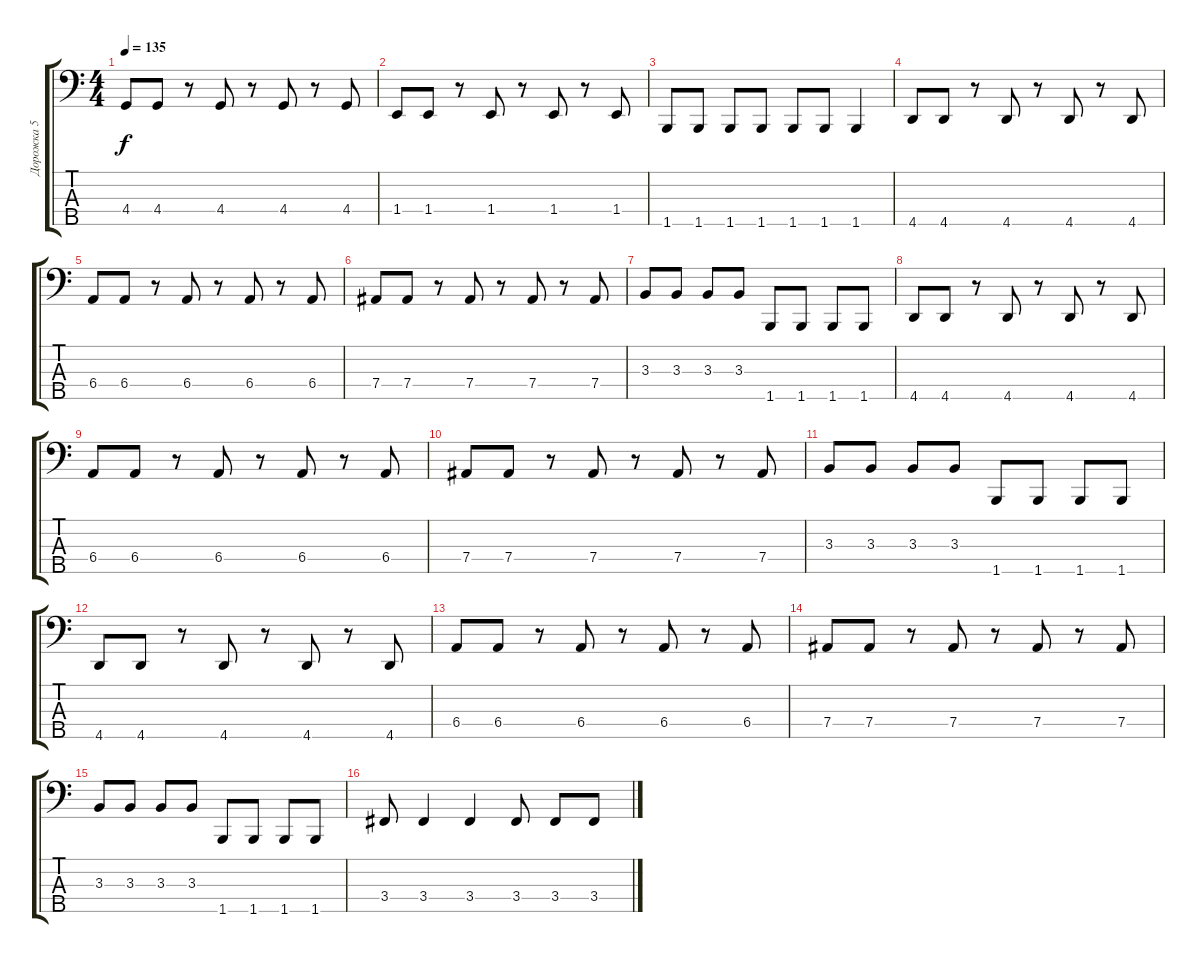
\track ("Дорожка 5" "Дорожка 5") {instrument electricbassfinger}
\staff {score tabs}
\tuning (Gb2 Db2 Ab1 Eb1 Bb0) {hide}
\ts (4 4)
\tempo 135
\clef f4
\ks c
4.4.8{dy f} 4.4.8 r.8 4.4.8 r.8 4.4.8 r.8 4.4.8 |
1.4.8 1.4.8 r.8 1.4.8 r.8 1.4.8 r.8 1.4.8 |
1.5.8 1.5.8 1.5.8 1.5.8 1.5.8 1.5.8 1.5.4 |
4.5.8 4.5.8 r.8 4.5.8 r.8 4.5.8 r.8 4.5.8 |
6.4.8 6.4.8 r.8 6.4.8 r.8 6.4.8 r.8 6.4.8 |
7.4.8 7.4.8 r.8 7.4.8 r.8 7.4.8 r.8 7.4.8 |
3.3.8 3.3.8 3.3.8 3.3.8 1.5.8 1.5.8 1.5.8 1.5.8 |
4.5.8 4.5.8 r.8 4.5.8 r.8 4.5.8 r.8 4.5.8 |
6.4.8 6.4.8 r.8 6.4.8 r.8 6.4.8 r.8 6.4.8 |
7.4.8 7.4.8 r.8 7.4.8 r.8 7.4.8 r.8 7.4.8 |
3.3.8 3.3.8 3.3.8 3.3.8 1.5.8 1.5.8 1.5.8 1.5.8 |
4.5.8 4.5.8 r.8 4.5.8 r.8 4.5.8 r.8 4.5.8 |
6.4.8 6.4.8 r.8 6.4.8 r.8 6.4.8 r.8 6.4.8 |
7.4.8 7.4.8 r.8 7.4.8 r.8 7.4.8 r.8 7.4.8 |
3.3.8 3.3.8 3.3.8 3.3.8 1.5.8 1.5.8 1.5.8 1.5.8 |
3.4.8 3.4.4 3.4.4 3.4.8 3.4.8 3.4.8
